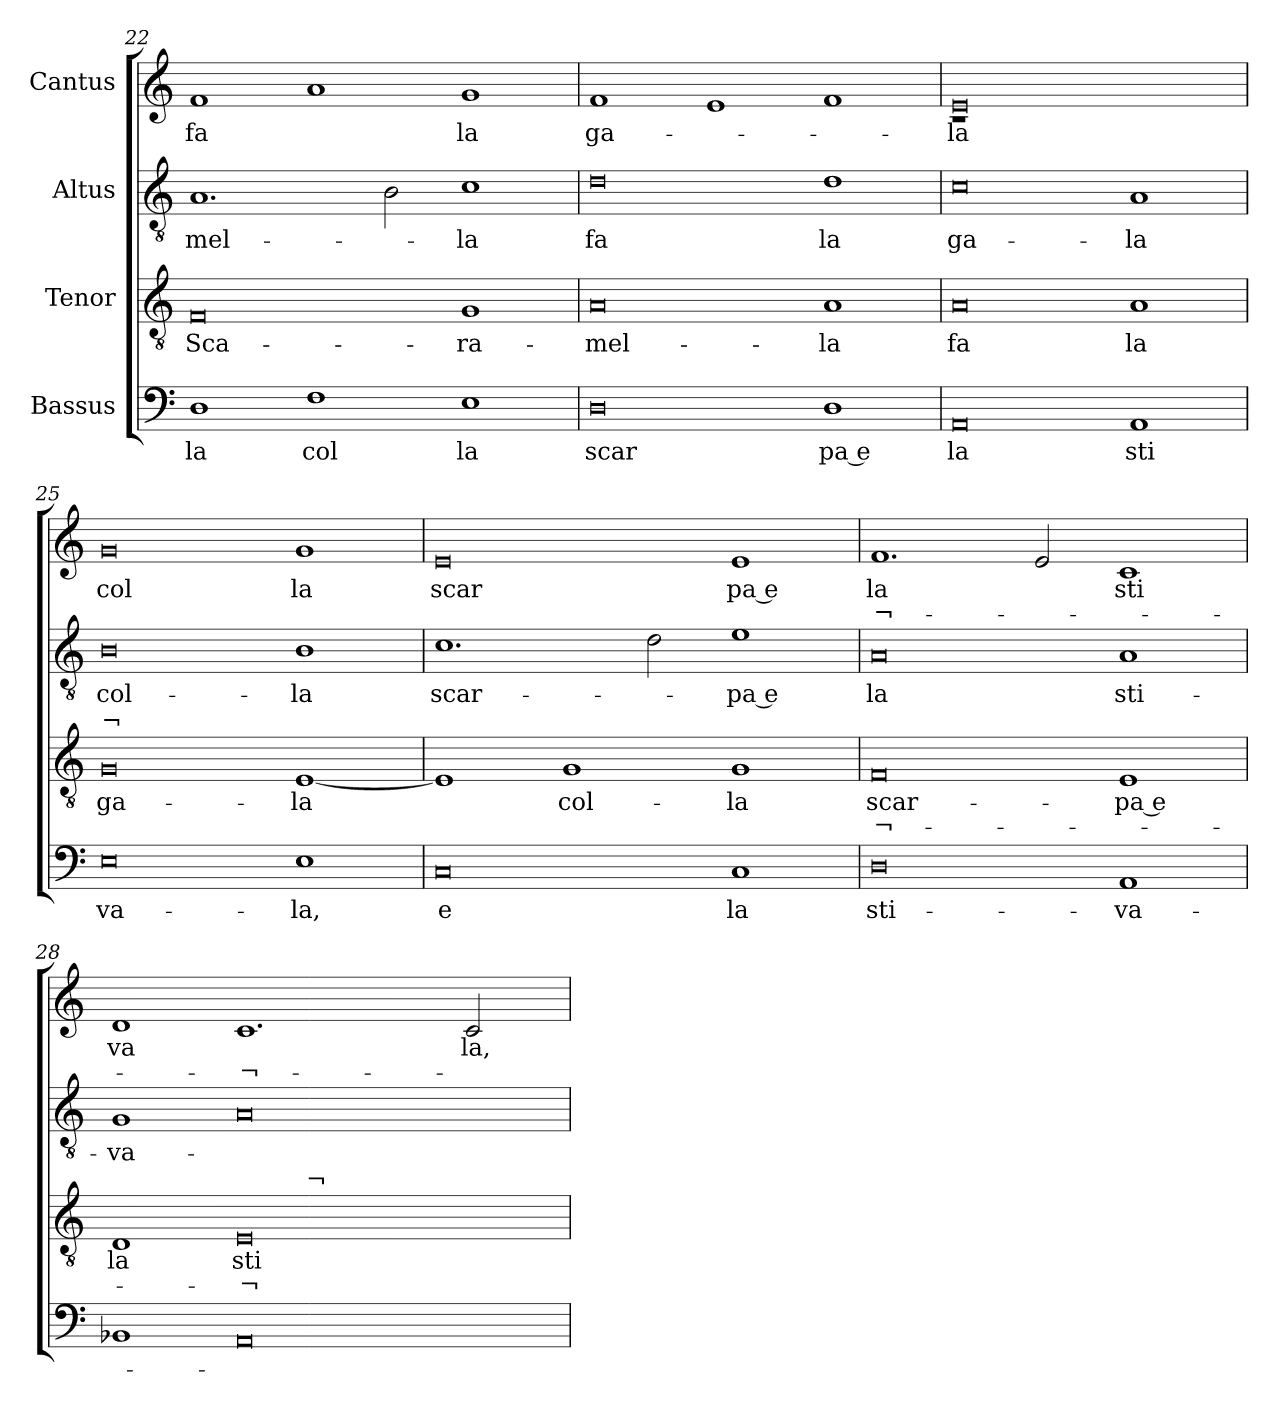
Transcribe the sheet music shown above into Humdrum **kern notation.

**kern	**text	**kern	**text	**text	**kern	**text	**kern	**text	**text
*part4	*part4	*part3	*part3	*part3	*part2	*part2	*part1	*part1	*part1
*staff4	*staff4	*staff3	*staff3	*staff3	*staff2	*staff2	*staff1	*staff1	*staff1
*I"Bassus	*	*I"Tenor	*	*	*I"Altus	*	*I"Cantus	*	*
*clefF4	*	*clefGv2	*	*	*clefGv2	*	*clefG2	*	*
*k[]	*	*k[]	*	*	*k[]	*	*k[]	*	*
*C:	*	*C:	*	*	*C:	*	*C:	*	*
=22	=22	=22	=22	=22	=22	=22	=22	=22	=22
!	!LO:LY:b	!	!LO:LY:b	!	!	!LO:LY:b	!	!LO:LY:b	!
1D	la	0F	Sca-	.	1.A	-mel-	1f	fa	.
!	!LO:LY:b	!	!	!	!	!	!	!	!
1F	col	.	.	.	.	.	1a	.	.
.	.	.	.	.	2B\	.	.	.	.
!	!LO:LY:b	!	!LO:LY:b	!	!	!LO:LY:b	!	!LO:LY:b	!
1E	la	1G	-ra-	.	1c	-la	1g	la	.
=23	=23	=23	=23	=23	=23	=23	=23	=23	=23
!	!LO:LY:b	!	!LO:LY:b	!	!	!LO:LY:b	!	!LO:LY:b	!
0D	scar	0A	-mel-	.	0d	fa	1f	ga-	.
.	.	.	.	.	.	.	1e	.	.
!	!LO:LY:b:rj	!	!LO:LY:b	!	!	!LO:LY:b	!	!	!
1D	pa e	1A	-la	.	1d	la	1f	.	.
=24	=24	=24	=24	=24	=24	=24	=24	=24	=24
*	*	*	*	*	*	*	*^	*	*
!	!LO:LY:b	!	!LO:LY:b	!	!	!LO:LY:b	!	!LO:N:vis=1	!LO:LY:b	!
0AA	la	0A	fa	.	0c	ga-	0e	0.rc	-la	.
!	!LO:LY:b	!	!LO:LY:b	!	!	!LO:LY:b	!	!	!	!
1AA	sti	1A	la	.	1A	-la	1ryy	.	.	.
*	*	*	*	*	*	*	*v	*v	*	*
!!LO:PB:g=z
=25	=25	=25	=25	=25	=25	=25	=25	=25	=25
!	!	!LO:TX:a:t=¬	!	!	!	!	!	!	!
!	!LO:LY:b	!	!LO:LY:b	!	!	!LO:LY:b	!	!LO:LY:b	!
0E	va-	0G	ga-	.	0B	col-	0g	col	.
!	!LO:LY:b	!	!LO:LY:b	!	!	!LO:LY:b	!	!LO:LY:b	!
1E	-la,	[<1E	-la	.	1B	-la	1g	la	.
=26	=26	=26	=26	=26	=26	=26	=26	=26	=26
!	!LO:LY:b	!	!	!	!	!LO:LY:b	!	!LO:LY:b	!
0C	e	1E]	.	.	1.c	scar-	0e	scar	.
!	!	!	!LO:LY:b	!	!	!	!	!	!
.	.	1G	col-	.	.	.	.	.	.
.	.	.	.	.	2d\	.	.	.	.
!	!LO:LY:b	!	!LO:LY:b	!	!	!LO:LY:b:rj	!	!LO:LY:b:rj	!
1C	la	1G	-la	.	1e	-pa e	1e	pa e	.
=27	=27	=27	=27	=27	=27	=27	=27	=27	=27
!	!LO:LY:b	!	!LO:LY:b	!LO:LY:b	!	!LO:LY:b	!	!LO:LY:b	!LO:LY:b
0D	sti-	0F	scar-	-¬-	0A	la	1.f	la	-¬-
.	.	.	.	.	.	.	2e/	.	.
!	!LO:LY:b	!	!LO:LY:b:rj	!	!	!LO:LY:b	!	!LO:LY:b	!
1AA	-va-	1E	-pa e	.	1A	sti-	1c	sti	.
=28	=28	=28	=28	=28	=28	=28	=28	=28	=28
!	!	!	!LO:LY:b	!	!	!LO:LY:b	!	!LO:LY:b	!
*	*	*^	*	*	*	*	*	*	*
1BB-	.	1D	1ryy	la	.	1G	-va-	1d	va	.
!	!	!	!	!LO:LY:b	!LO:LY:b	!	!	!	!	!LO:LY:b
0AA	.	0E	4.ryy	sti-	-¬-	0A	.	1.c	.	-¬-
!	!	!	!LO:TX:a:t=¬	!	!	!	!	!	!	!
.	.	.	1ryy	.	.	.	.	.	.	.
.	.	.	2ryy	.	.	.	.	.	.	.
!	!	!	!	!	!	!	!	!	!LO:LY:b	!
.	.	.	.	.	.	.	.	2c/	la,	.
.	.	.	8ryy	.	.	.	.	.	.	.
*	*	*v	*v	*	*	*	*	*	*	*
=	=	=	=	=	=	=	=	=	=
*-	*-	*-	*-	*-	*-	*-	*-	*-	*-
